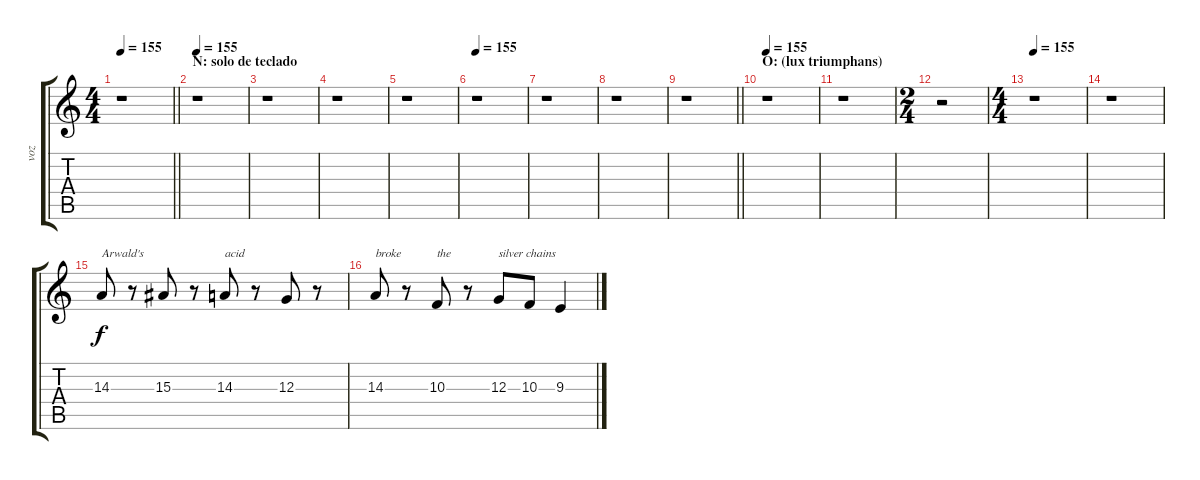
\track ("voz" "voz") {instrument lead6voice}
\staff {score tabs}
\tuning (E4 B3 G3 D3 A2 E2) {hide}
\ts (4 4)
\tempo 155
\clef g2
\barLineRight lightlight
\ks c
r.1{dy f} |
\section ("" "N: solo de teclado")
\tempo 155
r.1 |
r.1 |
r.1 |
r.1 |
\tempo 155
r.1 |
r.1 |
r.1 |
\barLineRight lightlight
r.1 |
\section ("" "O: (lux triumphans)")
\tempo 155
r.1 |
r.1 |
\ts (2 4)
r.2 |
\ts (4 4)
\tempo 155
r.1 |
r.1 |
14.3.8{txt "Arwald's" volume 8 instrument synthvoice} r.8 15.3.8 r.8 14.3.8{txt "acid"} r.8 12.3.8 r.8 |
14.3.8{txt "broke"} r.8 10.3.8{txt "the"} r.8 12.3.8{txt "silver chains"} 10.3.8 9.3.4
